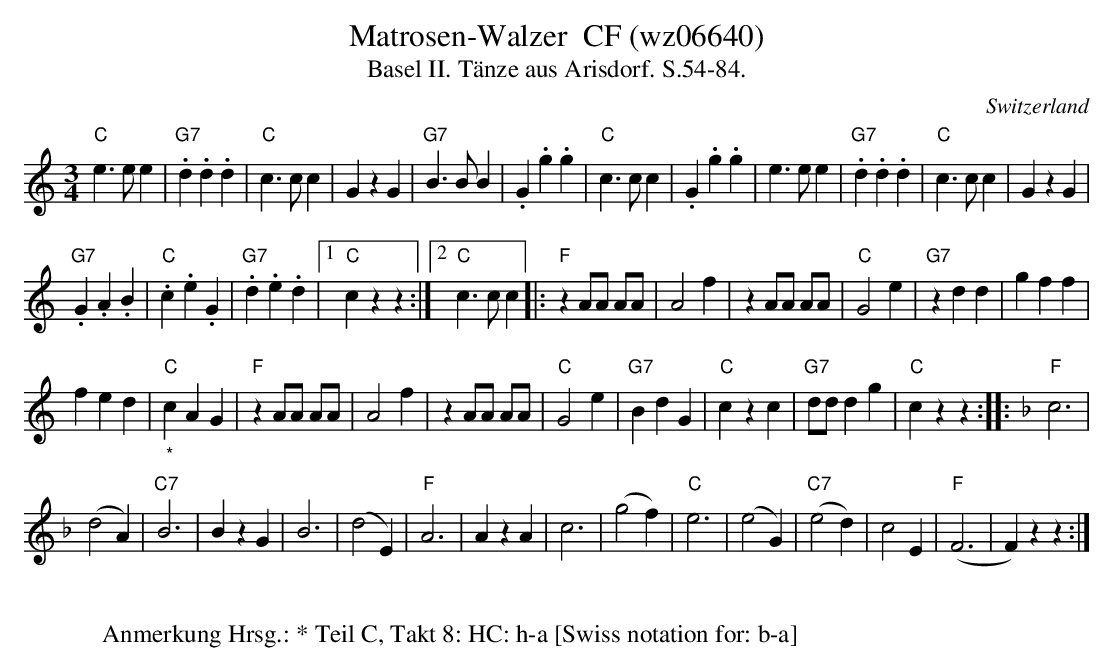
X:1
T:Matrosen-Walzer  CF (wz06640)
T: Basel II. Tänze aus Arisdorf. S.54-84.
M:3/4
L:1/4
O:Switzerland
K:C major
"C"e>ee | "G7".d.d.d | "C"c>cc | GzG | "G7"B>BB | .G.g.g | "C"c>cc | .G.g.g | e>ee | "G7".d.d.d | "C"c>cc | GzG |
"G7".G.A.B | "C".c.e.G | "G7".d.e.d |1 "C"czz :|2 "C"c>cc |: "F"z A/A/ A/A/ | A2f | zA/A/ A/A/ | "C"G2e | "G7"zdd | gff |
fed | "_*""C"cAG  | "F"z A/A/ A/A/ | A2f | zA/A/ A/A/ | "C"G2e | "G7"BdG | "C"czc | "G7"d/d/dg | "C"czz :: [K:F] "F"c3 |
(d2A)  | "C7"B3 | BzG | B3 | (d2E) | "F"A3 | AzA | c3 | (g2f) | "C"e3  | (e2G) | ("C7"e2d) | c2E | ("F"F3 | F) zz :|
W:
W:Anmerkung Hrsg.: * Teil C, Takt 8: HC: h-a [Swiss notation for: b-a]
